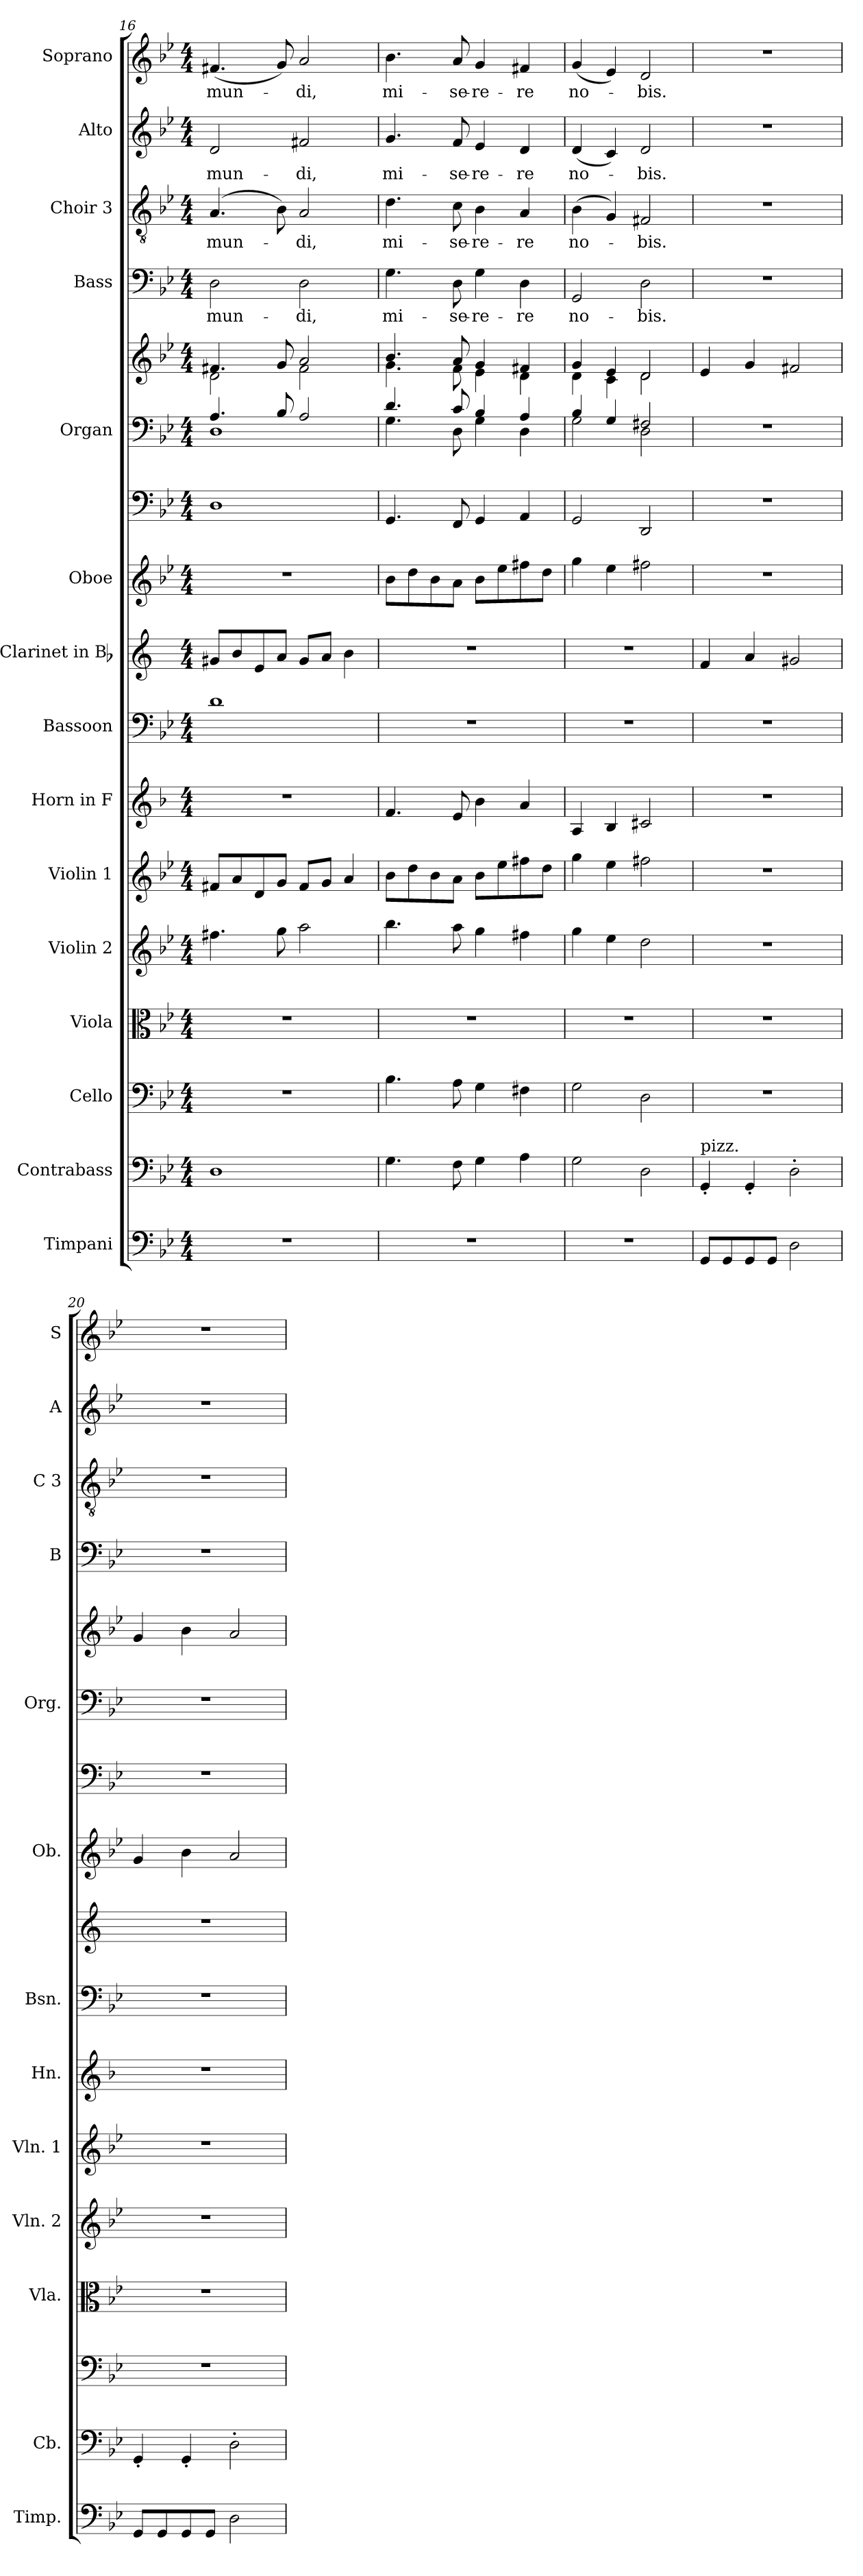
**kern	**kern	**kern	**kern	**kern	**kern	**kern	**kern	**kern	**kern	**kern	**kern	**kern	**kern	**text	**kern	**text	**kern	**text	**kern	**text
*part16	*part15	*part14	*part13	*part12	*part11	*part10	*part9	*part8	*part7	*part6	*part5	*part5	*part4	*part4	*part3	*part3	*part2	*part2	*part1	*part1
*staff17	*staff16	*staff15	*staff14	*staff13	*staff12	*staff11	*staff10	*staff9	*staff8	*staff7	*staff6	*staff5	*staff4	*staff4	*staff3	*staff3	*staff2	*staff2	*staff1	*staff1
*I"Timpani	*I"Contrabass	*I"Cello	*I"Viola	*I"Violin 2	*I"Violin 1	*I"Horn in F	*I"Bassoon	*I"Clarinet in Bb	*I"Oboe	*	*I"Organ	*	*I"Bass	*	*I"Choir 3	*	*I"Alto	*	*I"Soprano	*
*I'Timp.	*I'Cb.	*	*I'Vla.	*I'Vln. 2	*I'Vln. 1	*I'Hn.	*I'Bsn.	*	*I'Ob.	*	*I'Org.	*	*I'B	*	*I'C 3	*	*I'A	*	*I'S	*
!!LO:PB:g=z
*clefF4	*clefF4	*clefF4	*clefC3	*clefG2	*clefG2	*clefG2	*clefF4	*clefG2	*clefG2	*clefF4	*clefF4	*clefG2	*clefF4	*	*clefGv2	*	*clefG2	*	*clefG2	*
*	*ITrd7c12	*	*	*	*	*ITrd4c7	*	*ITrd1c2	*	*	*	*	*	*	*	*	*	*	*	*
*k[b-e-]	*k[b-e-]	*k[b-e-]	*k[b-e-]	*k[b-e-]	*k[b-e-]	*k[b-e-]	*k[b-e-]	*k[b-e-]	*k[b-e-]	*k[b-e-]	*k[b-e-]	*k[b-e-]	*k[b-e-]	*	*k[b-e-]	*	*k[b-e-]	*	*k[b-e-]	*
*g:	*g:	*g:	*g:	*g:	*g:	*g:	*g:	*g:	*g:	*g:	*g:	*g:	*g:	*	*g:	*	*g:	*	*g:	*
*M4/4	*M4/4	*M4/4	*M4/4	*M4/4	*M4/4	*M4/4	*M4/4	*M4/4	*M4/4	*M4/4	*M4/4	*M4/4	*M4/4	*	*M4/4	*	*M4/4	*	*M4/4	*
=16	=16	=16	=16	=16	=16	=16	=16	=16	=16	=16	=16	=16	=16	=16	=16	=16	=16	=16	=16	=16
*	*	*	*	*	*	*	*	*	*	*	*^	*^	*	*	*	*	*	*	*	*
!	!	!	!	!	!	!	!	!	!	!	!	!	!	!	!	!LO:LY:b	!	!LO:LY:b	!	!LO:LY:b	!	!LO:LY:b
1r	1DD	1r	1r	4.ff#X\	8f#X/L	1r	1d	8f#X/L	1r	1D	4.A/	1D	4.f#X/	2d\	2D\	mun-	(4.A/	mun-	2d/	mun-	(<4.f#X/	mun-
.	.	.	.	.	8a/	.	.	8a/	.	.	.	.	.	.	.	.	.	.	.	.	.	.
.	.	.	.	.	8d/	.	.	8d/	.	.	.	.	.	.	.	.	.	.	.	.	.	.
.	.	.	.	8gg\	8g/J	.	.	8g/J	.	.	8B-/	.	8g/	.	.	.	8B-\)	.	.	.	8g/)	.
!	!	!	!	!	!	!	!	!	!	!	!	!	!	!	!	!LO:LY:b	!	!LO:LY:b	!	!LO:LY:b	!	!LO:LY:b
.	.	.	.	2aa\	8f#/L	.	.	8f#/L	.	.	2A/	.	2a/	2f#\	2D\	-di,	2A/	-di,	2f#X/	-di,	2a/	-di,
.	.	.	.	.	8g/J	.	.	8g/J	.	.	.	.	.	.	.	.	.	.	.	.	.	.
.	.	.	.	.	4a/	.	.	4a\	.	.	.	.	.	.	.	.	.	.	.	.	.	.
=17	=17	=17	=17	=17	=17	=17	=17	=17	=17	=17	=17	=17	=17	=17	=17	=17	=17	=17	=17	=17	=17	=17
!	!	!	!	!	!	!	!	!	!	!	!	!	!	!	!	!LO:LY:b	!	!LO:LY:b	!	!LO:LY:b	!	!LO:LY:b
1r	4.GG\	4.B-\	1r	4.bb-\	8b-\L	4.B-/	1r	1r	8b-\L	4.GG/	4.d/	4.G\	4.b-/	4.g\	4.G\	mi-	4.d\	mi-	4.g/	mi-	4.b-\	mi-
.	.	.	.	.	8dd\	.	.	.	8dd\	.	.	.	.	.	.	.	.	.	.	.	.	.
.	.	.	.	.	8b-\	.	.	.	8b-\	.	.	.	.	.	.	.	.	.	.	.	.	.
!	!	!	!	!	!	!	!	!	!	!	!	!	!	!	!	!LO:LY:b	!	!LO:LY:b	!	!LO:LY:b	!	!LO:LY:b
.	8FF\	8A\	.	8aa\	8a\J	8A/	.	.	8a\J	8FF/	8c/	8D\	8a/	8f\	8D\	-se-	8c\	-se-	8f/	-se-	8a/	-se-
!	!	!	!	!	!	!	!	!	!	!	!	!	!	!	!	!LO:LY:b	!	!LO:LY:b	!	!LO:LY:b	!	!LO:LY:b
.	4GG\	4G\	.	4gg\	8b-\L	4e-\	.	.	8b-\L	4GG/	4B-/	4G\	4g/	4e-\	4G\	-re-	4B-\	-re-	4e-/	-re-	4g/	-re-
.	.	.	.	.	8ee-\	.	.	.	8ee-\	.	.	.	.	.	.	.	.	.	.	.	.	.
!	!	!	!	!	!	!	!	!	!	!	!	!	!	!	!	!LO:LY:b	!	!LO:LY:b	!	!LO:LY:b	!	!LO:LY:b
.	4AA\	4F#X\	.	4ff#X\	8ff#X\	4d/	.	.	8ff#X\	4AA/	4A/	4D\	4f#X/	4d\	4D\	-re	4A/	-re	4d/	-re	4f#X/	-re
.	.	.	.	.	8dd\J	.	.	.	8dd\J	.	.	.	.	.	.	.	.	.	.	.	.	.
=18	=18	=18	=18	=18	=18	=18	=18	=18	=18	=18	=18	=18	=18	=18	=18	=18	=18	=18	=18	=18	=18	=18
!	!	!	!	!	!	!	!	!	!	!	!	!	!	!	!	!LO:LY:b	!	!LO:LY:b	!	!LO:LY:b	!	!LO:LY:b
1r	2GG\	2G\	1r	4gg\	4gg\	4D/	1r	1r	4gg\	2GG/	4B-/	2G\	4g/	4d\	2GG/	no-	(>4B-\	no-	(<4d/	no-	(<4g/	no-
.	.	.	.	4ee-\	4ee-\	4E-/	.	.	4ee-\	.	4G/	.	4e-/	4c\	.	.	4G/)	.	4c/)	.	4e-/)	.
!	!	!	!	!	!	!	!	!	!	!	!	!	!	!	!	!LO:LY:b	!	!LO:LY:b	!	!LO:LY:b	!	!LO:LY:b
.	2DD\	2D\	.	2dd\	2ff#X\	2F#X/	.	.	2ff#X\	2DD/	2F#X/	2D\	2d/	2d\	2D\	-bis.	2F#X/	-bis.	2d/	-bis.	2d/	-bis.
=19	=19	=19	=19	=19	=19	=19	=19	=19	=19	=19	=19	=19	=19	=19	=19	=19	=19	=19	=19	=19	=19	=19
!	!LO:TX:a:t=pizz.	!	!	!	!	!	!	!	!	!	!	!	!	!	!	!	!	!	!	!	!	!
*	*	*	*	*	*	*	*	*	*	*	*v	*v	*	*	*	*	*	*	*	*	*	*
*	*	*	*	*	*	*	*	*	*	*	*	*v	*v	*	*	*	*	*	*	*	*
8GG/L	4GGG'</	1r	1r	1r	1r	1r	1r	4e-/	1r	1r	1r	4e-/	1r	.	1r	.	1r	.	1r	.
8GG/	.	.	.	.	.	.	.	.	.	.	.	.	.	.	.	.	.	.	.	.
8GG/	4GGG'</	.	.	.	.	.	.	4g/	.	.	.	4g/	.	.	.	.	.	.	.	.
8GG/J	.	.	.	.	.	.	.	.	.	.	.	.	.	.	.	.	.	.	.	.
2D\	2DD'>\	.	.	.	.	.	.	2f#X/	.	.	.	2f#X/	.	.	.	.	.	.	.	.
=20	=20	=20	=20	=20	=20	=20	=20	=20	=20	=20	=20	=20	=20	=20	=20	=20	=20	=20	=20	=20
8GG/L	4GGG'</	1r	1r	1r	1r	1r	1r	1r	4g/	1r	1r	4g/	1r	.	1r	.	1r	.	1r	.
8GG/	.	.	.	.	.	.	.	.	.	.	.	.	.	.	.	.	.	.	.	.
8GG/	4GGG'</	.	.	.	.	.	.	.	4b-\	.	.	4b-\	.	.	.	.	.	.	.	.
8GG/J	.	.	.	.	.	.	.	.	.	.	.	.	.	.	.	.	.	.	.	.
2D\	2DD'>\	.	.	.	.	.	.	.	2a/	.	.	2a/	.	.	.	.	.	.	.	.
=	=	=	=	=	=	=	=	=	=	=	=	=	=	=	=	=	=	=	=	=
*-	*-	*-	*-	*-	*-	*-	*-	*-	*-	*-	*-	*-	*-	*-	*-	*-	*-	*-	*-	*-
